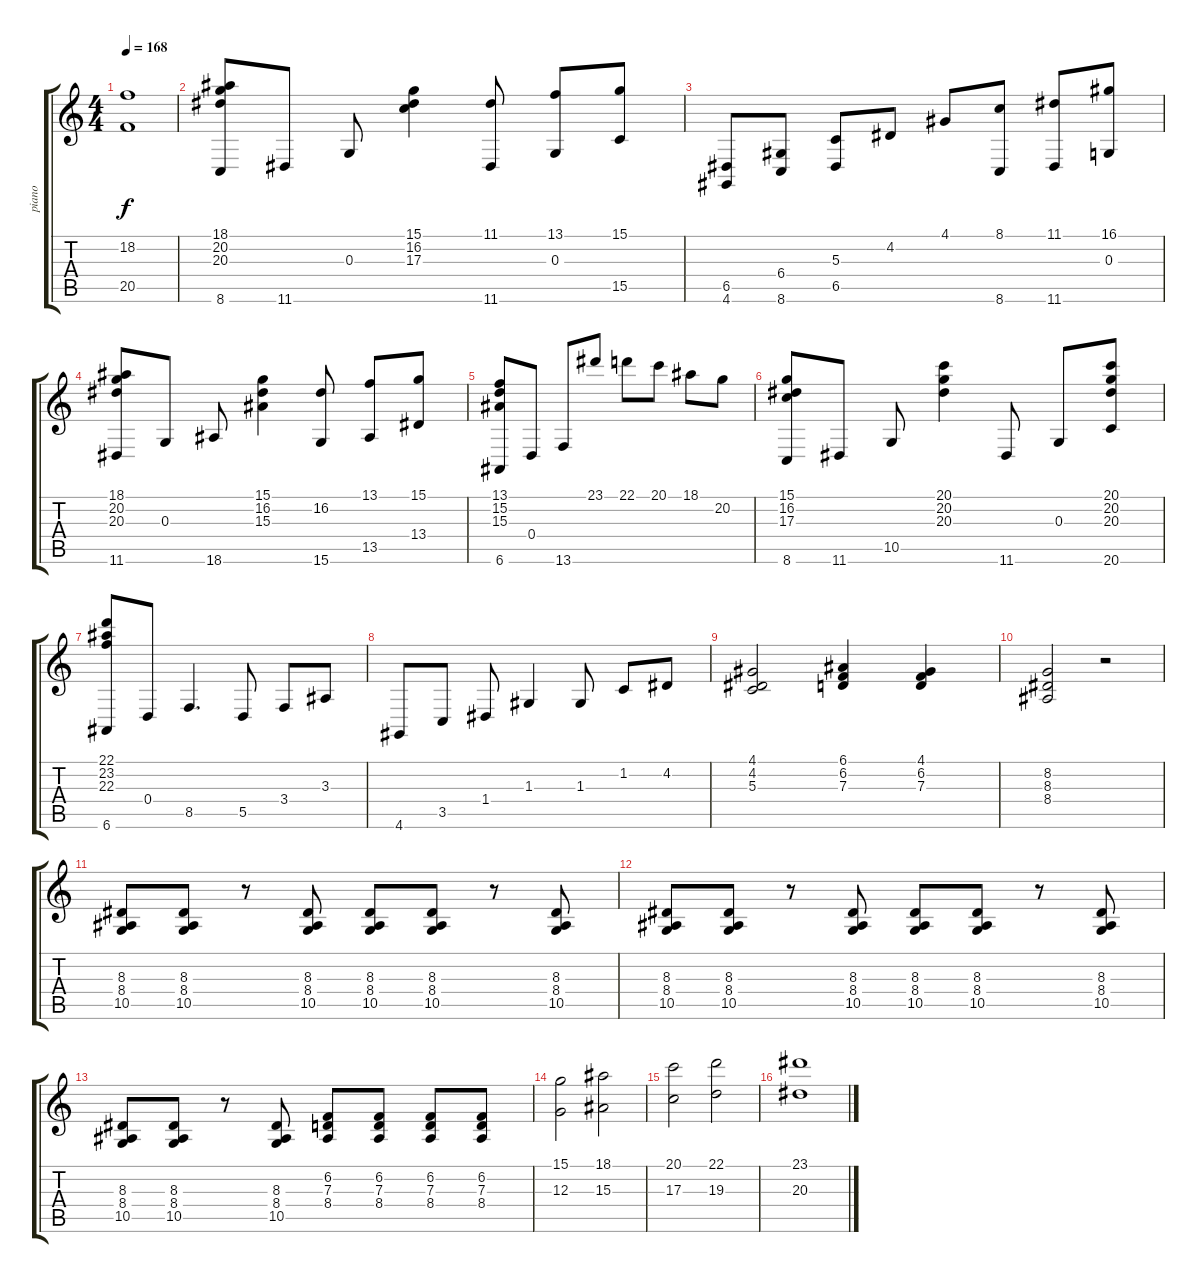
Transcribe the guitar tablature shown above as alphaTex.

\track ("piano" "piano") {instrument electricgrandpiano}
\staff {score tabs}
\tuning (E4 B3 G3 D3 A2 E2) {hide}
\ts (4 4)
\tempo 168
\clef g2
\ks c
(18.2{t} 20.5{t}).1{dy f} |
(18.1 20.2 20.3 8.6).8 11.6.8 0.3.8 (15.1 16.2 17.3).4 (11.1 11.6).8 (13.1 0.3).8 (15.1 15.5).8 |
(6.5 4.6).8 (6.4 8.6).8 (5.3 6.5).8 4.2.8 4.1.8 (8.1 8.6).8 (11.1 11.6).8 (16.1 0.3).8 |
(18.1 20.2 20.3 11.6).8 0.3.8 18.6.8 (15.1 16.2 15.3).4 (16.2 15.6).8 (13.1 13.5).8 (15.1 13.4).8 |
(13.1 15.2 15.3 6.6).8 0.4.8 13.6.8 23.1.8 22.1.8 20.1.8 18.1.8 20.2.8 |
(15.1 16.2 17.3 8.6).8 11.6.8 10.5.8 (20.1 20.2 20.3).4 11.6.8 0.3.8 (20.1 20.2 20.3 20.6).8 |
(22.1 23.2 22.3 6.6).8 0.4.8 8.5.4{d} 5.5.8 3.4.8 3.3.8 |
4.6.8 3.5.8 1.4.8 1.3.4 1.3.8 1.2.8 4.2.8 |
(4.1 4.2 5.3).2 (6.1 6.2 7.3).4 (4.1 6.2 7.3).4 |
(8.2 8.3 8.4).2 r.2 |
(8.3 8.4 10.5).8 (8.3 8.4 10.5).8 r.8 (8.3 8.4 10.5).8 (8.3 8.4 10.5).8 (8.3 8.4 10.5).8 r.8 (8.3 8.4 10.5).8 |
(8.3 8.4 10.5).8 (8.3 8.4 10.5).8 r.8 (8.3 8.4 10.5).8 (8.3 8.4 10.5).8 (8.3 8.4 10.5).8 r.8 (8.3 8.4 10.5).8 |
(8.3 8.4 10.5).8 (8.3 8.4 10.5).8 r.8 (8.3 8.4 10.5).8 (6.2 7.3 8.4).8 (6.2 7.3 8.4).8 (6.2 7.3 8.4).8 (6.2 7.3 8.4).8 |
(15.1 12.3).2 (18.1 15.3).2 |
(20.1 17.3).2 (22.1 19.3).2 |
(23.1 20.3).1
